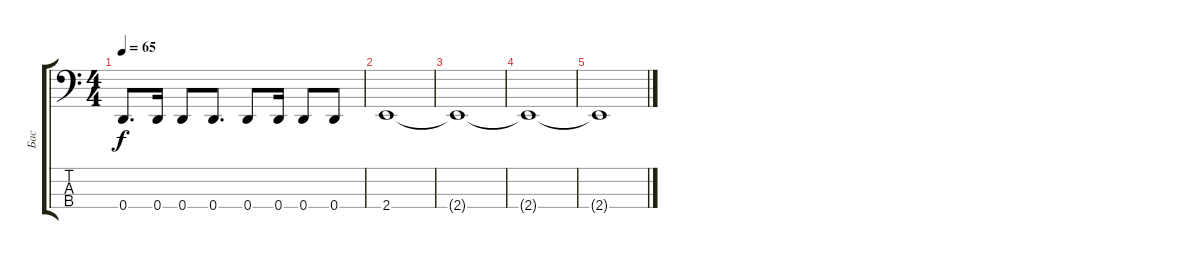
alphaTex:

\track ("Бас" "Бас") {instrument electricbassfinger}
\staff {score tabs}
\tuning (F2 C2 G1 D1) {hide}
\ts (4 4)
\tempo 65
\clef f4
\ks c
0.4.8{d dy f} 0.4.16 0.4.8 0.4.8{d} 0.4.8 0.4.16 0.4.8 0.4.8 |
2.4.1 |
2.4{t}.1 |
2.4{t}.1 |
2.4{t}.1
